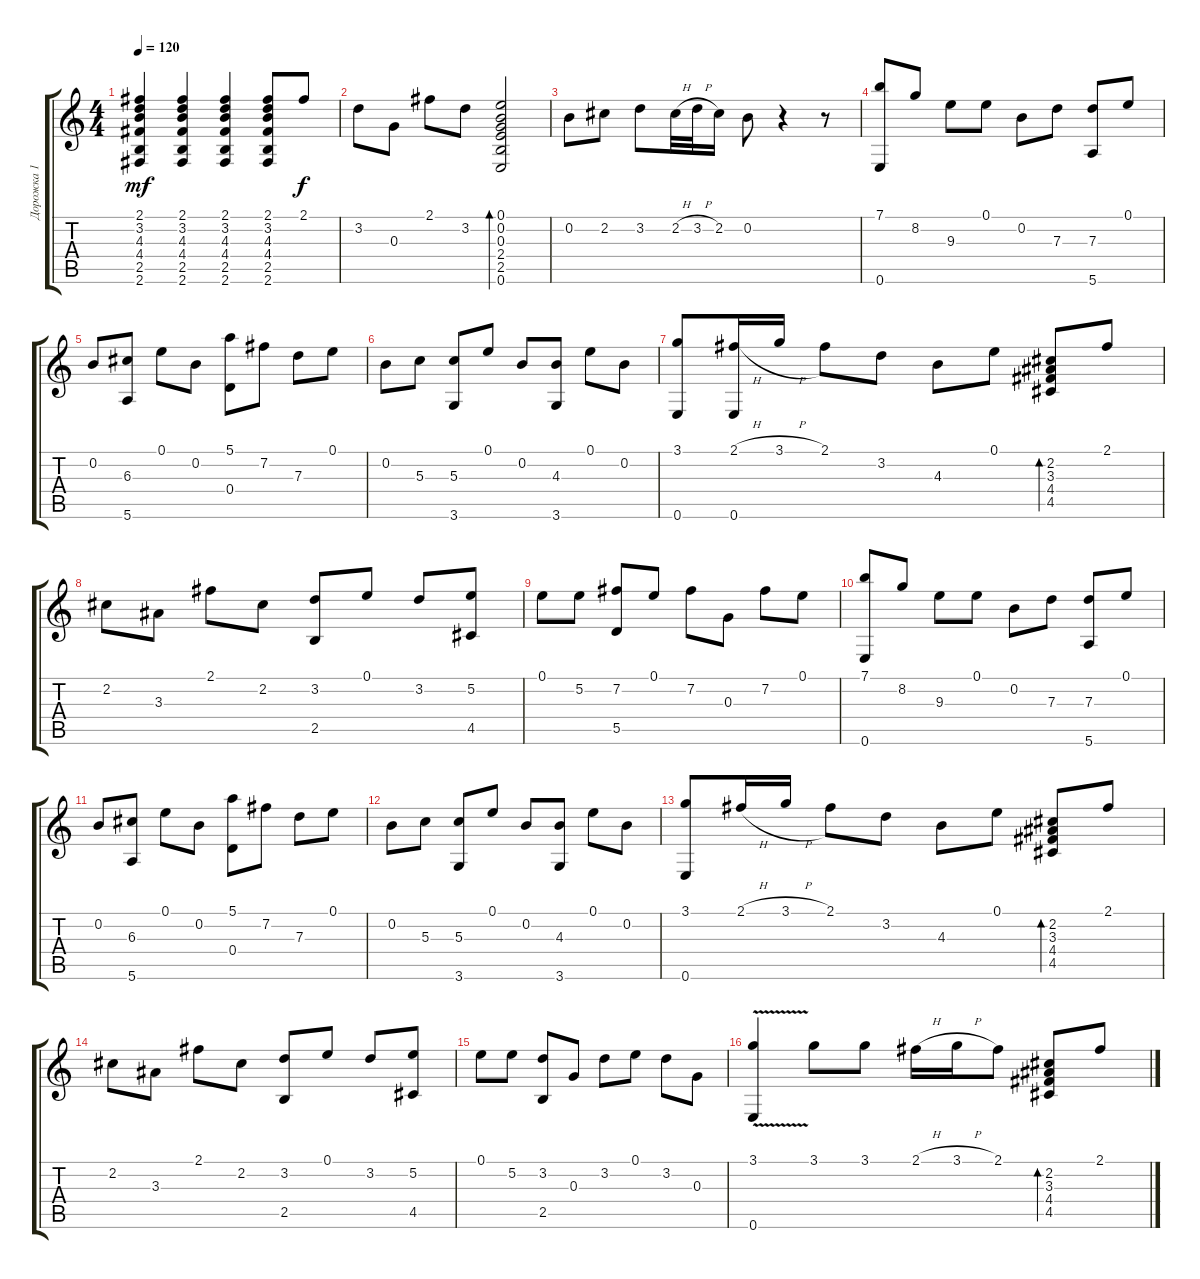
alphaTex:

\track ("Дорожка 1" "Дорожка 1") {instrument acousticguitarnylon}
\staff {score tabs}
\tuning (E4 B3 G3 D3 A2 E2) {hide}
\ts (4 4)
\tempo 120
\clef g2
\ks c
(2.1 3.2 4.3 4.4 2.5 2.6).4{dy mf} (2.1 3.2 4.3 4.4 2.5 2.6).4 (2.1 3.2 4.3 4.4 2.5 2.6).4 (2.1 3.2 4.3 4.4 2.5 2.6).8 2.1.8{dy f} |
3.2.8 0.3.8 2.1.8 3.2.8 (0.1 0.2 0.3 2.4 2.5 0.6).2{bd 120} |
0.2.8 2.2.8 3.2.8 2.2{h}.32 3.2{h}.32 2.2.16 0.2.8 r.4 r.8 |
(7.1 0.6).8 8.2.8 9.3.8 0.1.8 0.2.8 7.3.8 (7.3 5.6).8 0.1.8 |
0.2.8 (6.3 5.6).8 0.1.8 0.2.8 (5.1 0.4).8 7.2.8 7.3.8 0.1.8 |
0.2.8 5.3.8 (5.3 3.6).8 0.1.8 0.2.8 (4.3 3.6).8 0.1.8 0.2.8 |
(3.1 0.6).8 (2.1{h} 0.6).16 3.1{h}.16 2.1.8 3.2.8 4.3.8 0.1.8 (2.2 3.3 4.4 4.5).8{bd 120} 2.1.8 |
2.2.8 3.3.8 2.1.8 2.2.8 (3.2 2.5).8 0.1.8 3.2.8 (5.2 4.5).8 |
0.1.8 5.2.8 (7.2 5.5).8 0.1.8 7.2.8 0.3.8 7.2.8 0.1.8 |
(7.1 0.6).8 8.2.8 9.3.8 0.1.8 0.2.8 7.3.8 (7.3 5.6).8 0.1.8 |
0.2.8 (6.3 5.6).8 0.1.8 0.2.8 (5.1 0.4).8 7.2.8 7.3.8 0.1.8 |
0.2.8 5.3.8 (5.3 3.6).8 0.1.8 0.2.8 (4.3 3.6).8 0.1.8 0.2.8 |
(3.1 0.6).8 2.1{h}.16 3.1{h}.16 2.1.8 3.2.8 4.3.8 0.1.8 (2.2 3.3 4.4 4.5).8{bd 120} 2.1.8 |
2.2.8 3.3.8 2.1.8 2.2.8 (3.2 2.5).8 0.1.8 3.2.8 (5.2 4.5).8 |
0.1.8 5.2.8 (3.2 2.5).8 0.3.8 3.2.8 0.1.8 3.2.8 0.3.8 |
(3.1{v} 0.6).4 3.1.8 3.1.8 2.1{h}.16 3.1{h}.16 2.1.8 (2.2 3.3 4.4 4.5).8{bd 120} 2.1.8
